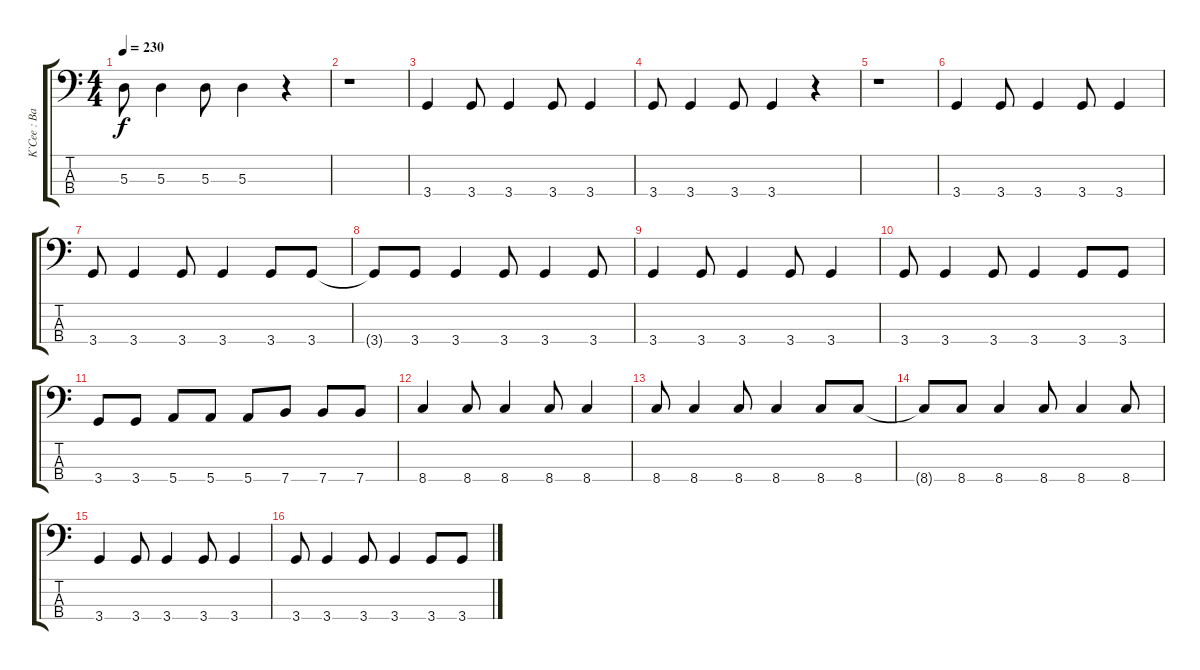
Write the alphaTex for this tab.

\track ("K`Cee : Bass" "K`Cee : Ba") {instrument electricbasspick}
\staff {score tabs}
\tuning (G2 D2 A1 E1) {hide}
\ts (4 4)
\tempo 230
\clef f4
\ks c
5.3.8{dy f} 5.3.4 5.3.8 5.3.4 r.4 |
r.1 |
3.4.4 3.4.8 3.4.4 3.4.8 3.4.4 |
3.4.8 3.4.4 3.4.8 3.4.4 r.4 |
r.1 |
3.4.4 3.4.8 3.4.4 3.4.8 3.4.4 |
3.4.8 3.4.4 3.4.8 3.4.4 3.4.8 3.4.8 |
3.4{t}.8 3.4.8 3.4.4 3.4.8 3.4.4 3.4.8 |
3.4.4 3.4.8 3.4.4 3.4.8 3.4.4 |
3.4.8 3.4.4 3.4.8 3.4.4 3.4.8 3.4.8 |
3.4.8 3.4.8 5.4.8 5.4.8 5.4.8 7.4.8 7.4.8 7.4.8 |
8.4.4 8.4.8 8.4.4 8.4.8 8.4.4 |
8.4.8 8.4.4 8.4.8 8.4.4 8.4.8 8.4.8 |
8.4{t}.8 8.4.8 8.4.4 8.4.8 8.4.4 8.4.8 |
3.4.4 3.4.8 3.4.4 3.4.8 3.4.4 |
3.4.8 3.4.4 3.4.8 3.4.4 3.4.8 3.4.8
